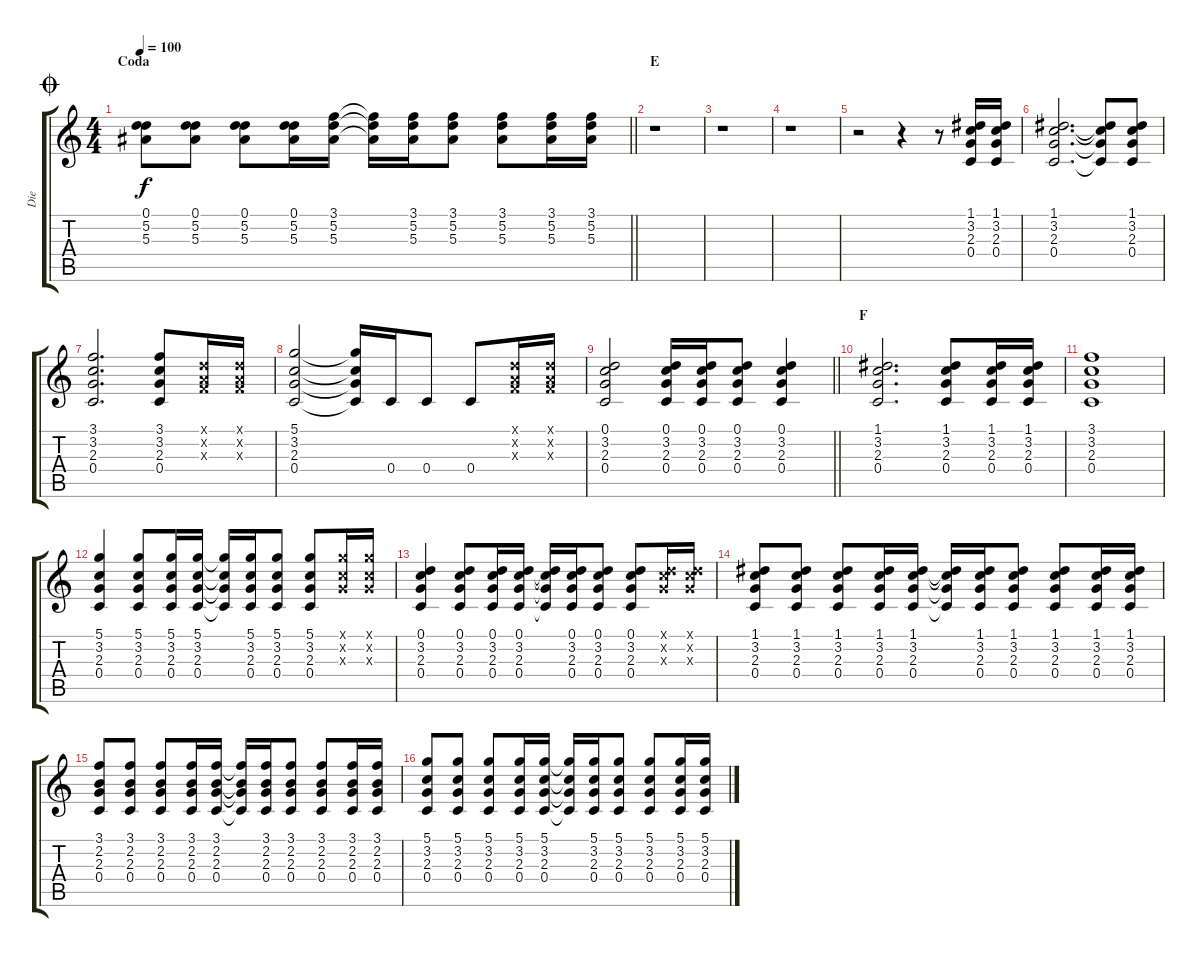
\track ("Die" "Die") {instrument acousticguitarsteel}
\staff {score tabs}
\tuning (D4 A3 F3 C3 G2 D2) {hide}
\ts (4 4)
\section ("" "Coda")
\jump coda
\tempo 100
\clef g2
\barLineRight lightlight
\ks c
(0.1 5.2 5.3).8{dy f} (0.1 5.2 5.3).8 (0.1 5.2 5.3).8 (0.1 5.2 5.3).16 (3.1 5.2 5.3).16 (3.1{t} 5.2{t} 5.3{t}).16 (3.1 5.2 5.3).16 (3.1 5.2 5.3).8 (3.1 5.2 5.3).8 (3.1 5.2 5.3).16 (3.1 5.2 5.3).16 |
\section ("" "E")
r.1 |
r.1 |
r.1 |
r.2 r.4 r.8 (1.1 3.2 2.3 0.4).16 (1.1 3.2 2.3 0.4).16 |
(1.1 3.2 2.3 0.4).2{d} (1.1{t} 3.2{t} 2.3{t} 0.4{t}).8 (1.1 3.2 2.3 0.4).8 |
(3.1 3.2 2.3 0.4).2{d} (3.1 3.2 2.3 0.4).8 (0.1{x} 0.2{x} 0.3{x}).16 (0.1{x} 0.2{x} 0.3{x}).16 |
(5.1 3.2 2.3 0.4).2 (5.1{t} 3.2{t} 2.3{t} 0.4{t}).16 0.4.16 0.4.8 0.4.8 (0.1{x} 0.2{x} 0.3{x}).16 (0.1{x} 0.2{x} 0.3{x}).16 |
\barLineRight lightlight
(0.1 3.2 2.3 0.4).2 (0.1 3.2 2.3 0.4).16 (0.1 3.2 2.3 0.4).16 (0.1 3.2 2.3 0.4).8 (0.1 3.2 2.3 0.4).4 |
\section ("" "F")
(1.1 3.2 2.3 0.4).2{d} (1.1 3.2 2.3 0.4).8 (1.1 3.2 2.3 0.4).16 (1.1 3.2 2.3 0.4).16 |
(3.1 3.2 2.3 0.4).1 |
(5.1 3.2 2.3 0.4).4 (5.1 3.2 2.3 0.4).8 (5.1 3.2 2.3 0.4).16 (5.1 3.2 2.3 0.4).16 (5.1{t} 3.2{t} 2.3{t} 0.4{t}).16 (5.1 3.2 2.3 0.4).16 (5.1 3.2 2.3 0.4).8 (5.1 3.2 2.3 0.4).8 (5.1{x} 3.2{x} 2.3{x}).16 (5.1{x} 3.2{x} 2.3{x}).16 |
(0.1 3.2 2.3 0.4).4 (0.1 3.2 2.3 0.4).8 (0.1 3.2 2.3 0.4).16 (0.1 3.2 2.3 0.4).16 (0.1{t} 3.2{t} 2.3{t} 0.4{t}).16 (0.1 3.2 2.3 0.4).16 (0.1 3.2 2.3 0.4).8 (0.1 3.2 2.3 0.4).8 (0.1{x} 3.2{x} 2.3{x}).16 (0.1{x} 3.2{x} 2.3{x}).16 |
(1.1 3.2 2.3 0.4).8 (1.1 3.2 2.3 0.4).8 (1.1 3.2 2.3 0.4).8 (1.1 3.2 2.3 0.4).16 (1.1 3.2 2.3 0.4).16 (1.1{t} 3.2{t} 2.3{t} 0.4{t}).16 (1.1 3.2 2.3 0.4).16 (1.1 3.2 2.3 0.4).8 (1.1 3.2 2.3 0.4).8 (1.1 3.2 2.3 0.4).16 (1.1 3.2 2.3 0.4).16 |
(3.1 2.2 2.3 0.4).8 (3.1 2.2 2.3 0.4).8 (3.1 2.2 2.3 0.4).8 (3.1 2.2 2.3 0.4).16 (3.1 2.2 2.3 0.4).16 (3.1{t} 2.2{t} 2.3{t} 0.4{t}).16 (3.1 2.2 2.3 0.4).16 (3.1 2.2 2.3 0.4).8 (3.1 2.2 2.3 0.4).8 (3.1 2.2 2.3 0.4).16 (3.1 2.2 2.3 0.4).16 |
(5.1 3.2 2.3 0.4).8 (5.1 3.2 2.3 0.4).8 (5.1 3.2 2.3 0.4).8 (5.1 3.2 2.3 0.4).16 (5.1 3.2 2.3 0.4).16 (5.1{t} 3.2{t} 2.3{t} 0.4{t}).16 (5.1 3.2 2.3 0.4).16 (5.1 3.2 2.3 0.4).8 (5.1 3.2 2.3 0.4).8 (5.1 3.2 2.3 0.4).16 (5.1 3.2 2.3 0.4).16
